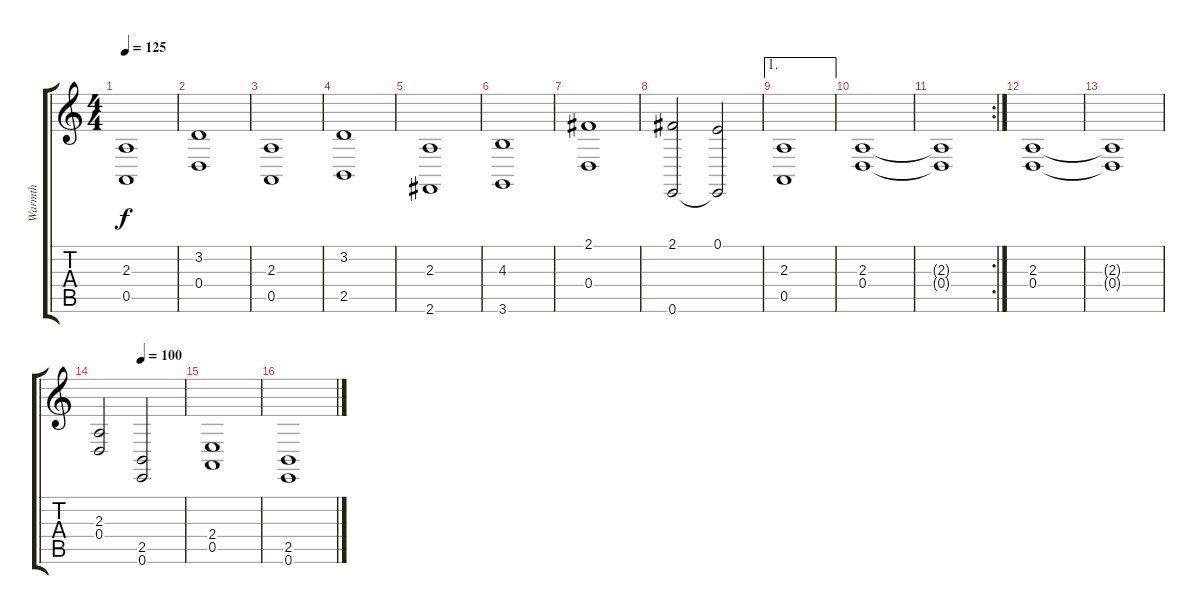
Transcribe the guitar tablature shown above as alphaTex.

\track ("Warmth" "Warmth") {instrument stringensemble1}
\staff {score tabs}
\tuning (E4 B3 G3 D3 A2 E2) {hide}
\ts (4 4)
\tempo 125
\clef g2
\ks c
(2.3 0.5).1{dy f} |
(3.2 0.4).1 |
(2.3 0.5).1 |
(3.2 2.5).1 |
(2.3 2.6).1 |
(4.3 3.6).1 |
(2.1 0.4).1 |
(2.1 0.6).2 (0.1 0.6{t}).2 |
\ae 1
(2.3 0.5).1 |
(2.3 0.4).1 |
\rc 2
(2.3{t} 0.4{t}).1 |
(2.3 0.4).1 |
(2.3{t} 0.4{t}).1 |
\tempo (100 0.5)
(2.3 0.4).2 (2.5 0.6).2 |
(2.4 0.5).1 |
(2.5 0.6).1
